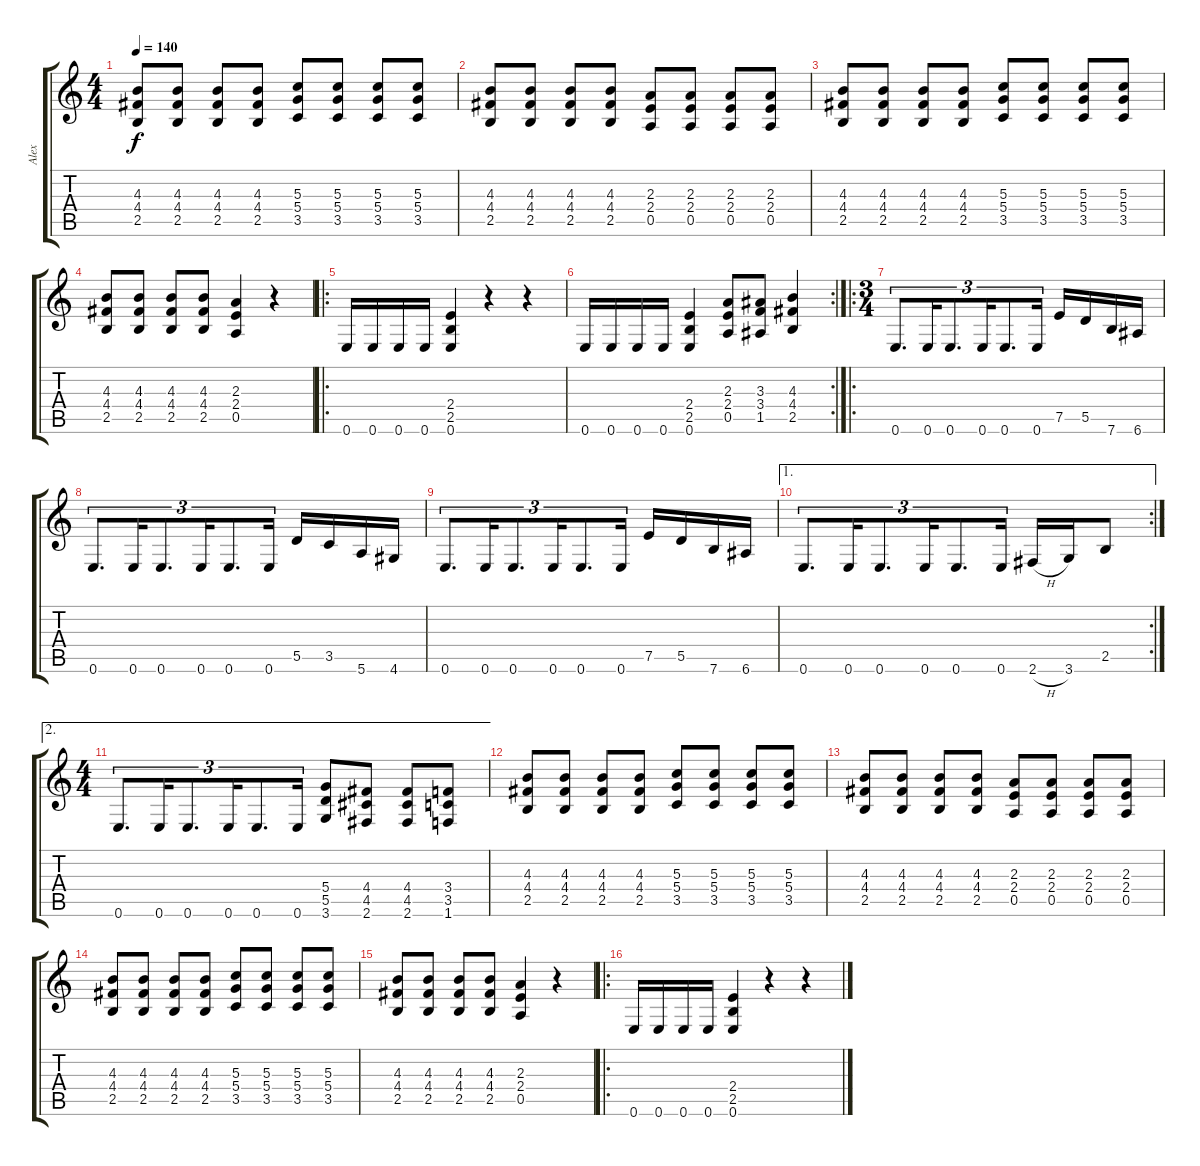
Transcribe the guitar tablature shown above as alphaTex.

\track ("Alex" "Alex") {instrument distortionguitar}
\staff {score tabs}
\tuning (E4 B3 G3 D3 A2 E2) {hide}
\ts (4 4)
\tempo 140
\clef g2
\ks c
(4.3 4.4 2.5).8{dy f} (4.3 4.4 2.5).8 (4.3 4.4 2.5).8 (4.3 4.4 2.5).8 (5.3 5.4 3.5).8 (5.3 5.4 3.5).8 (5.3 5.4 3.5).8 (5.3 5.4 3.5).8 |
(4.3 4.4 2.5).8 (4.3 4.4 2.5).8 (4.3 4.4 2.5).8 (4.3 4.4 2.5).8 (2.3 2.4 0.5).8 (2.3 2.4 0.5).8 (2.3 2.4 0.5).8 (2.3 2.4 0.5).8 |
(4.3 4.4 2.5).8 (4.3 4.4 2.5).8 (4.3 4.4 2.5).8 (4.3 4.4 2.5).8 (5.3 5.4 3.5).8 (5.3 5.4 3.5).8 (5.3 5.4 3.5).8 (5.3 5.4 3.5).8 |
(4.3 4.4 2.5).8 (4.3 4.4 2.5).8 (4.3 4.4 2.5).8 (4.3 4.4 2.5).8 (2.3 2.4 0.5).4 r.4 |
\ro
0.6.16 0.6.16 0.6.16 0.6.16 (2.4 2.5 0.6).4 r.4 r.4 |
\rc 2
0.6.16 0.6.16 0.6.16 0.6.16 (2.4 2.5 0.6).4 (2.3 2.4 0.5).8 (3.3 3.4 1.5).8 (4.3 4.4 2.5).4 |
\ro
\ts (3 4)
0.6.8{d tu (3 2)} 0.6.16{tu (3 2)} 0.6.8{d tu (3 2)} 0.6.16{tu (3 2)} 0.6.8{d tu (3 2)} 0.6.16{tu (3 2)} 7.5.16 5.5.16 7.6.16 6.6.16 |
0.6.8{d tu (3 2)} 0.6.16{tu (3 2)} 0.6.8{d tu (3 2)} 0.6.16{tu (3 2)} 0.6.8{d tu (3 2)} 0.6.16{tu (3 2)} 5.5.16 3.5.16 5.6.16 4.6.16 |
0.6.8{d tu (3 2)} 0.6.16{tu (3 2)} 0.6.8{d tu (3 2)} 0.6.16{tu (3 2)} 0.6.8{d tu (3 2)} 0.6.16{tu (3 2)} 7.5.16 5.5.16 7.6.16 6.6.16 |
\ae 1
\rc 2
0.6.8{d tu (3 2)} 0.6.16{tu (3 2)} 0.6.8{d tu (3 2)} 0.6.16{tu (3 2)} 0.6.8{d tu (3 2)} 0.6.16{tu (3 2)} 2.6{h}.16 3.6.16 2.5.8 |
\ae 2
\ts (4 4)
0.6.8{d tu (3 2)} 0.6.16{tu (3 2)} 0.6.8{d tu (3 2)} 0.6.16{tu (3 2)} 0.6.8{d tu (3 2)} 0.6.16{tu (3 2)} (5.4 5.5 3.6).8 (4.4 4.5 2.6).8 (4.4 4.5 2.6).8 (3.4 3.5 1.6).8 |
(4.3 4.4 2.5).8 (4.3 4.4 2.5).8 (4.3 4.4 2.5).8 (4.3 4.4 2.5).8 (5.3 5.4 3.5).8 (5.3 5.4 3.5).8 (5.3 5.4 3.5).8 (5.3 5.4 3.5).8 |
(4.3 4.4 2.5).8 (4.3 4.4 2.5).8 (4.3 4.4 2.5).8 (4.3 4.4 2.5).8 (2.3 2.4 0.5).8 (2.3 2.4 0.5).8 (2.3 2.4 0.5).8 (2.3 2.4 0.5).8 |
(4.3 4.4 2.5).8 (4.3 4.4 2.5).8 (4.3 4.4 2.5).8 (4.3 4.4 2.5).8 (5.3 5.4 3.5).8 (5.3 5.4 3.5).8 (5.3 5.4 3.5).8 (5.3 5.4 3.5).8 |
(4.3 4.4 2.5).8 (4.3 4.4 2.5).8 (4.3 4.4 2.5).8 (4.3 4.4 2.5).8 (2.3 2.4 0.5).4 r.4 |
\ro
0.6.16 0.6.16 0.6.16 0.6.16 (2.4 2.5 0.6).4 r.4 r.4
